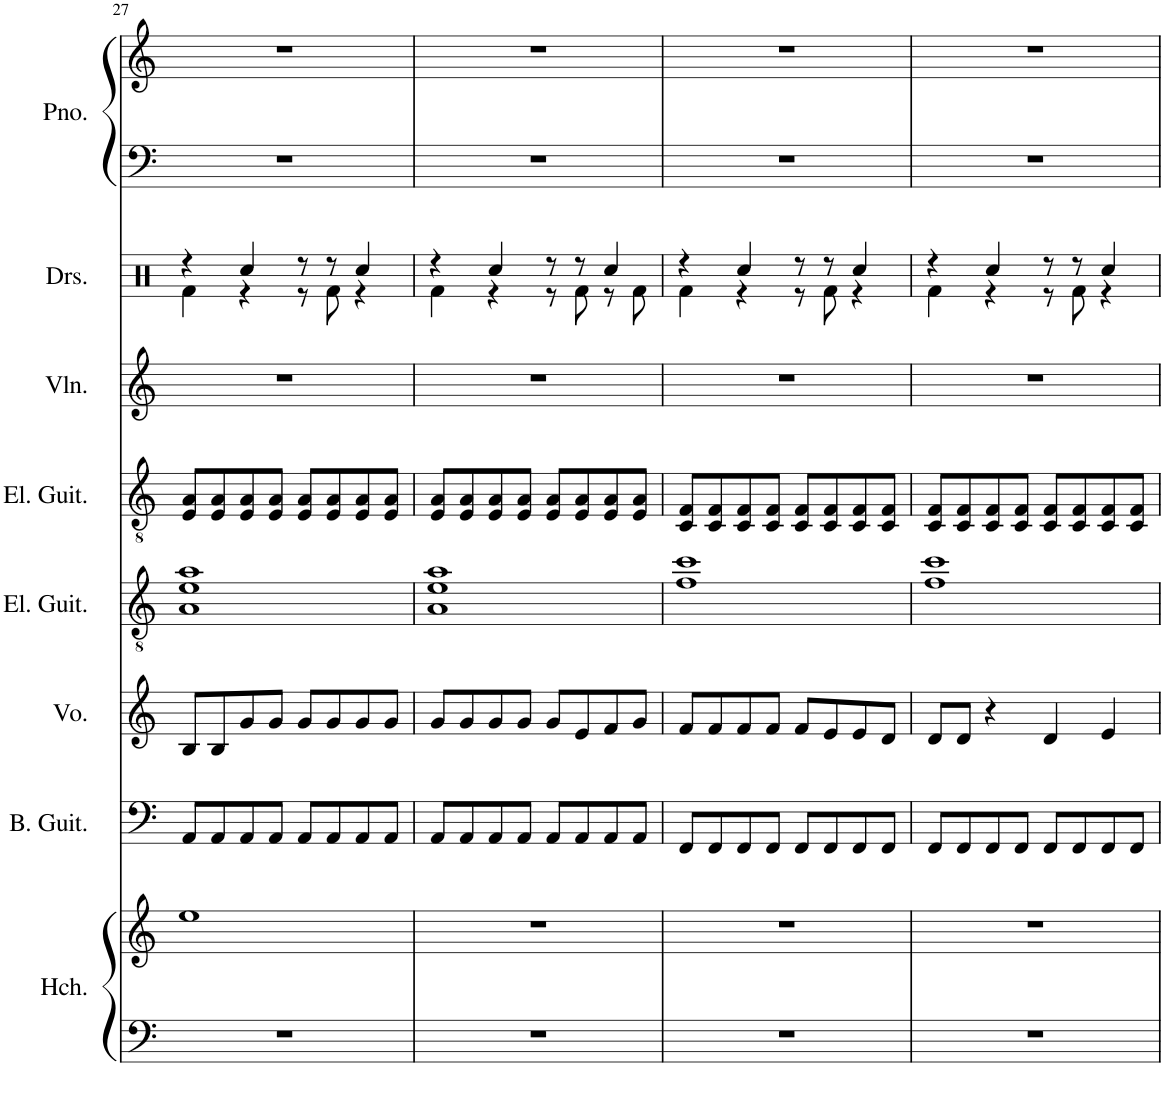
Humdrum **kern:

**kern	**kern	**kern	**kern	**kern	**kern	**kern	**kern	**kern	**kern
*part8	*part8	*part7	*part6	*part5	*part4	*part3	*part2	*part1	*part1
*staff10	*staff9	*staff8	*staff7	*staff6	*staff5	*staff4	*staff3	*staff2	*staff1
*I"Harpsichord	*	*I"Bass Guitar	*I"Voice	*I"Electric Guitar	*I"Electric Guitar	*I"Violin	*I"Drumset	*I"Piano	*
*I'Hch.	*	*I'B. Guit.	*I'Vo.	*I'El. Guit.	*I'El. Guit.	*I'Vln.	*I'Drs.	*I'Pno.	*
!!LO:PB:g=z
*clefF4	*clefG2	*clefF4	*clefG2	*clefGv2	*clefGv2	*clefG2	*clefX	*clefF4	*clefG2
*	*	*Trd7c12	*	*	*	*	*	*	*
*k[]	*k[]	*k[]	*k[]	*k[]	*k[]	*k[]	*k[]	*k[]	*k[]
*M4/4	*M4/4	*M4/4	*M4/4	*M4/4	*M4/4	*M4/4	*M4/4	*M4/4	*M4/4
=27	=27	=27	=27	=27	=27	=27	=27	=27	=27
*	*	*	*	*	*	*	*^	*	*
1r	1ee	8AA/L	8B/L	1A 1e 1a	8E/ 8A/L	1r	4r	4Rf\	1r	1r
.	.	8AA/	8B/	.	8E/ 8A/	.	.	.	.	.
.	.	8AA/	8g/	.	8E/ 8A/	.	4Rcc/	4r	.	.
.	.	8AA/J	8g/J	.	8E/ 8A/J	.	.	.	.	.
.	.	8AA/L	8g/L	.	8E/ 8A/L	.	8r	8r	.	.
.	.	8AA/	8g/	.	8E/ 8A/	.	8r	8Rf\	.	.
.	.	8AA/	8g/	.	8E/ 8A/	.	4Rcc/	4r	.	.
.	.	8AA/J	8g/J	.	8E/ 8A/J	.	.	.	.	.
=28	=28	=28	=28	=28	=28	=28	=28	=28	=28	=28
1r	1r	8AA/L	8g/L	1A 1e 1a	8E/ 8A/L	1r	4r	4Rf\	1r	1r
.	.	8AA/	8g/	.	8E/ 8A/	.	.	.	.	.
.	.	8AA/	8g/	.	8E/ 8A/	.	4Rcc/	4r	.	.
.	.	8AA/J	8g/J	.	8E/ 8A/J	.	.	.	.	.
.	.	8AA/L	8g/L	.	8E/ 8A/L	.	8r	8r	.	.
.	.	8AA/	8e/	.	8E/ 8A/	.	8r	8Rf\	.	.
.	.	8AA/	8f/	.	8E/ 8A/	.	4Rcc/	8r	.	.
.	.	8AA/J	8g/J	.	8E/ 8A/J	.	.	8Rf\	.	.
=29	=29	=29	=29	=29	=29	=29	=29	=29	=29	=29
1r	1r	8FF/L	8f/L	1f 1cc	8C/ 8F/L	1r	4r	4Rf\	1r	1r
.	.	8FF/	8f/	.	8C/ 8F/	.	.	.	.	.
.	.	8FF/	8f/	.	8C/ 8F/	.	4Rcc/	4r	.	.
.	.	8FF/J	8f/J	.	8C/ 8F/J	.	.	.	.	.
.	.	8FF/L	8f/L	.	8C/ 8F/L	.	8r	8r	.	.
.	.	8FF/	8e/	.	8C/ 8F/	.	8r	8Rf\	.	.
.	.	8FF/	8e/	.	8C/ 8F/	.	4Rcc/	4r	.	.
.	.	8FF/J	8d/J	.	8C/ 8F/J	.	.	.	.	.
=30	=30	=30	=30	=30	=30	=30	=30	=30	=30	=30
1r	1r	8FF/L	8d/L	1f 1cc	8C/ 8F/L	1r	4r	4Rf\	1r	1r
.	.	8FF/	8d/J	.	8C/ 8F/	.	.	.	.	.
.	.	8FF/	4r	.	8C/ 8F/	.	4Rcc/	4r	.	.
.	.	8FF/J	.	.	8C/ 8F/J	.	.	.	.	.
.	.	8FF/L	4d/	.	8C/ 8F/L	.	8r	8r	.	.
.	.	8FF/	.	.	8C/ 8F/	.	8r	8Rf\	.	.
.	.	8FF/	4e/	.	8C/ 8F/	.	4Rcc/	4r	.	.
.	.	8FF/J	.	.	8C/ 8F/J	.	.	.	.	.
*	*	*	*	*	*	*	*v	*v	*	*
=	=	=	=	=	=	=	=	=	=
*-	*-	*-	*-	*-	*-	*-	*-	*-	*-
